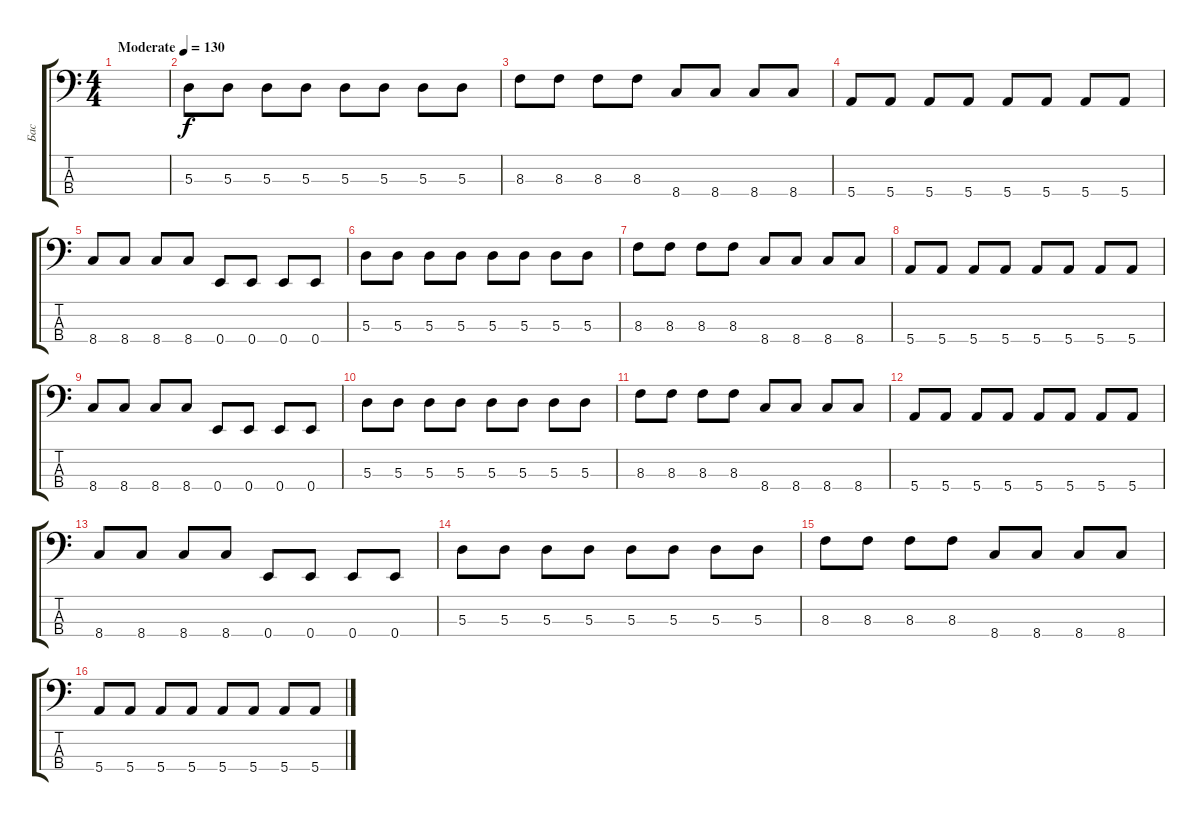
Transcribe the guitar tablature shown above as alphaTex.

\track ("Бас" "Бас") {instrument electricbassfinger}
\staff {score tabs}
\tuning (G2 D2 A1 E1) {hide}
\ts (4 4)
\tempo (130 "Moderate")
\clef f4
\ks c
|
5.3.8 5.3.8 5.3.8 5.3.8 5.3.8 5.3.8 5.3.8 5.3.8 |
8.3.8 8.3.8 8.3.8 8.3.8 8.4.8 8.4.8 8.4.8 8.4.8 |
5.4.8 5.4.8 5.4.8 5.4.8 5.4.8 5.4.8 5.4.8 5.4.8 |
8.4.8 8.4.8 8.4.8 8.4.8 0.4.8 0.4.8 0.4.8 0.4.8 |
5.3.8 5.3.8 5.3.8 5.3.8 5.3.8 5.3.8 5.3.8 5.3.8 |
8.3.8 8.3.8 8.3.8 8.3.8 8.4.8 8.4.8 8.4.8 8.4.8 |
5.4.8 5.4.8 5.4.8 5.4.8 5.4.8 5.4.8 5.4.8 5.4.8 |
8.4.8 8.4.8 8.4.8 8.4.8 0.4.8 0.4.8 0.4.8 0.4.8 |
5.3.8 5.3.8 5.3.8 5.3.8 5.3.8 5.3.8 5.3.8 5.3.8 |
8.3.8 8.3.8 8.3.8 8.3.8 8.4.8 8.4.8 8.4.8 8.4.8 |
5.4.8 5.4.8 5.4.8 5.4.8 5.4.8 5.4.8 5.4.8 5.4.8 |
8.4.8 8.4.8 8.4.8 8.4.8 0.4.8 0.4.8 0.4.8 0.4.8 |
5.3.8 5.3.8 5.3.8 5.3.8 5.3.8 5.3.8 5.3.8 5.3.8 |
8.3.8 8.3.8 8.3.8 8.3.8 8.4.8 8.4.8 8.4.8 8.4.8 |
5.4.8 5.4.8 5.4.8 5.4.8 5.4.8 5.4.8 5.4.8 5.4.8
